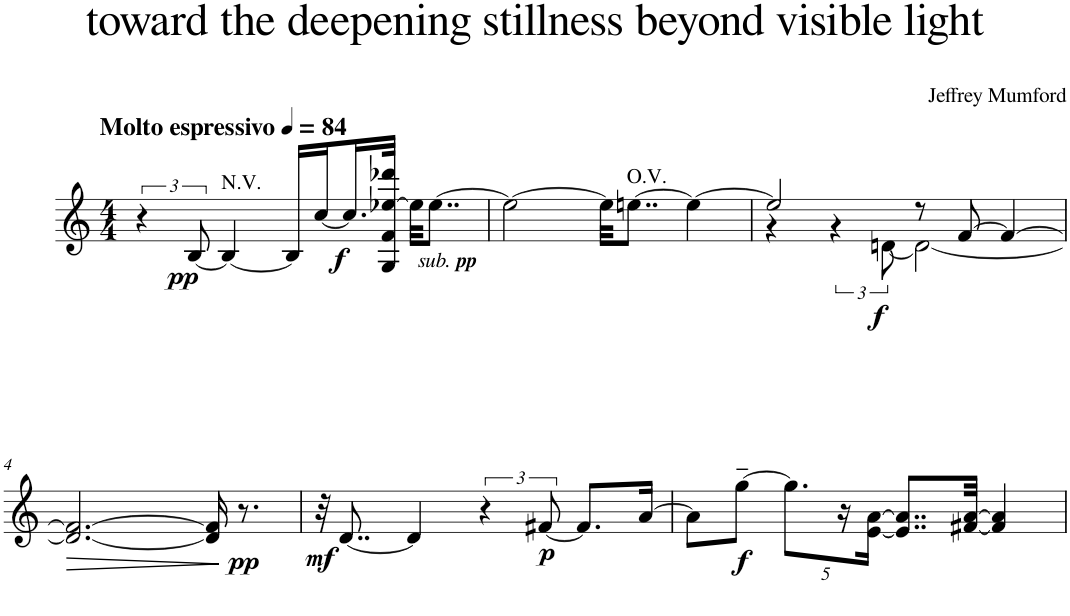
**kern	**dynam
*part1	*part1
*staff1	*staff1
*I"Violin	*
*I'Vln.	*
*clefG2	*
*k[]	*
*M4/4	*
*MM84	*
=1	=1
!LO:TX:a:B:t=Molto espressivo	!
6r	.
!	!LO:DY:b
[12B/	pp
!LO:TX:a:t=N.V.	!
4B/_	.
16B/LL]	.
[16cc/J	.
!	!LO:DY:b
16.cc/L]	f
32G/ 32f/ [32ee-X/ 32ddd-X/JJk	.
32ee-\KKL]	.
!LO:TX:b:i:t=sub.	!
!LO:TX:b:B:t=pp	!
[8..ee-\J	.
=2	=2
2ee-\_	.
32ee-\KKL]	.
!LO:TX:a:t=O.V.	!
[8..een\J	.
4ee\_	.
=3	=3
*^	*
2ee/]	4r	.
.	6r	.
!	!	!LO:DY:b
.	[12dn\	f
8r	2d\_	.
[8f/	.	.
4f/_	.	.
*v	*v	*
!!LO:LB:g=z
=4	=4
!	!LO:HP:b
2.d/_ 2.f/_	>
16d/] 16f/]	.
!	!LO:DY:n=1:b
8.r	] pp
=5	=5
!	!LO:DY:b
32r	mf
[8..d/	.
4d/]	.
6r	.
!	!LO:DY:b
[12f#X/	p
8.f#/L]	.
[16a/Jk	.
=6	=6
8a\L]	.
!	!LO:DY:b
[8gg~\J	f
*Xbrackettup	*
10.gg\L]	.
20r	.
[20e\ [20a\JJ	.
8..e/] 8..a/]L	.
[32f#X/ [32a/Jkk	.
4f#/] 4a/]	.
=	=
*-	*-
